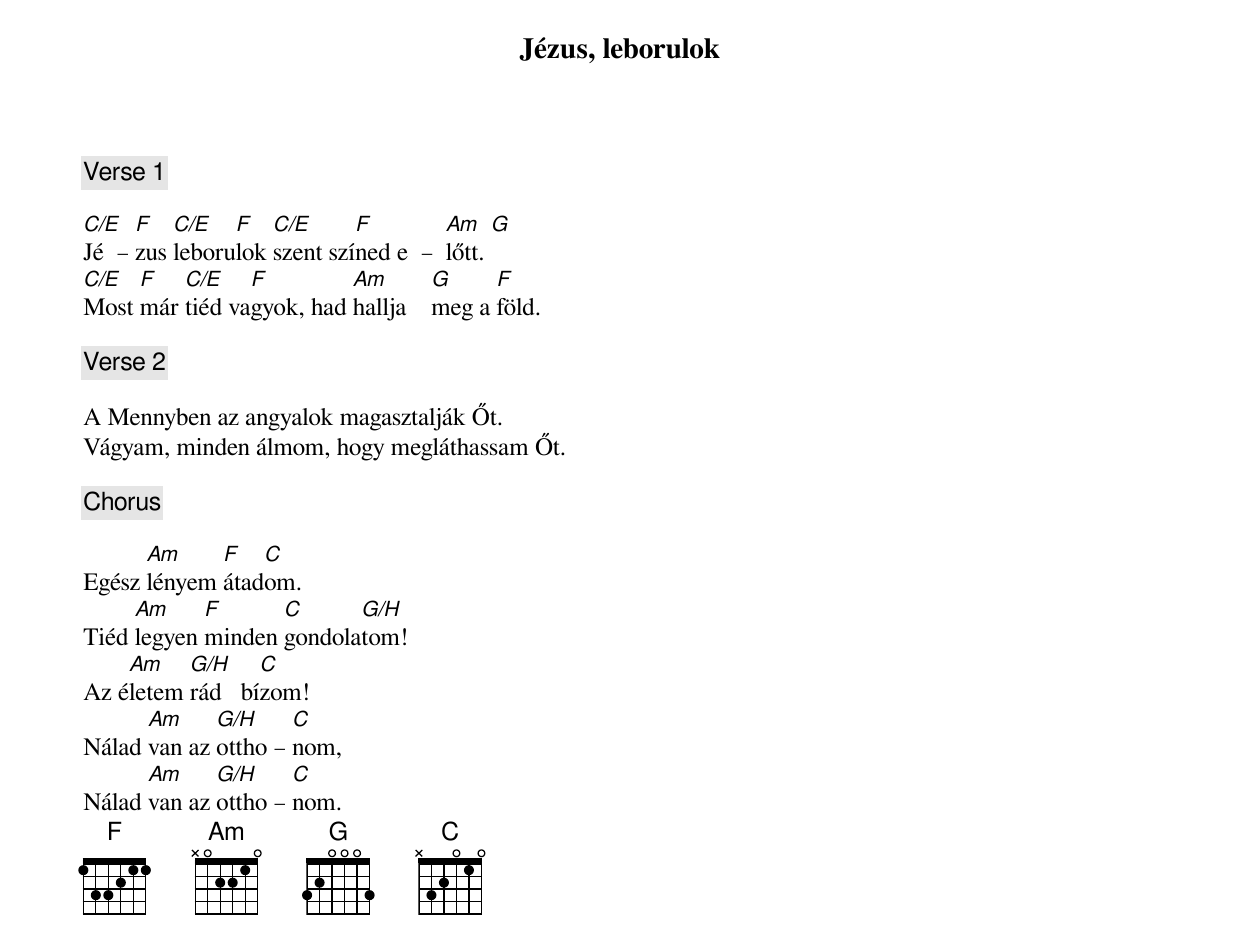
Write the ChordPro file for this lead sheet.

{title: Jézus, leborulok}
{subtitle: }

{c: Verse 1}

[C/E]Jé  – [F]zus [C/E]leboru[F]lok [C/E]szent szí[F]ned e  –  [Am]lőtt. [G]
[C/E]Most [F]már [C/E]tiéd va[F]gyok, had [Am]hallja    [G]meg a [F]föld.

{c: Verse 2}

A Mennyben az angyalok magasztalják Őt.
Vágyam, minden álmom, hogy megláthassam Őt.

{c: Chorus}

Egész [Am]lényem [F]átad[C]om.
Tiéd [Am]legyen [F]minden [C]gondola[G/H]tom!
Az é[Am]letem [G/H]rád   bí[C]zom!
Nálad [Am]van az [G/H]ottho – [C]nom,
Nálad [Am]van az [G/H]ottho – [C]nom.
